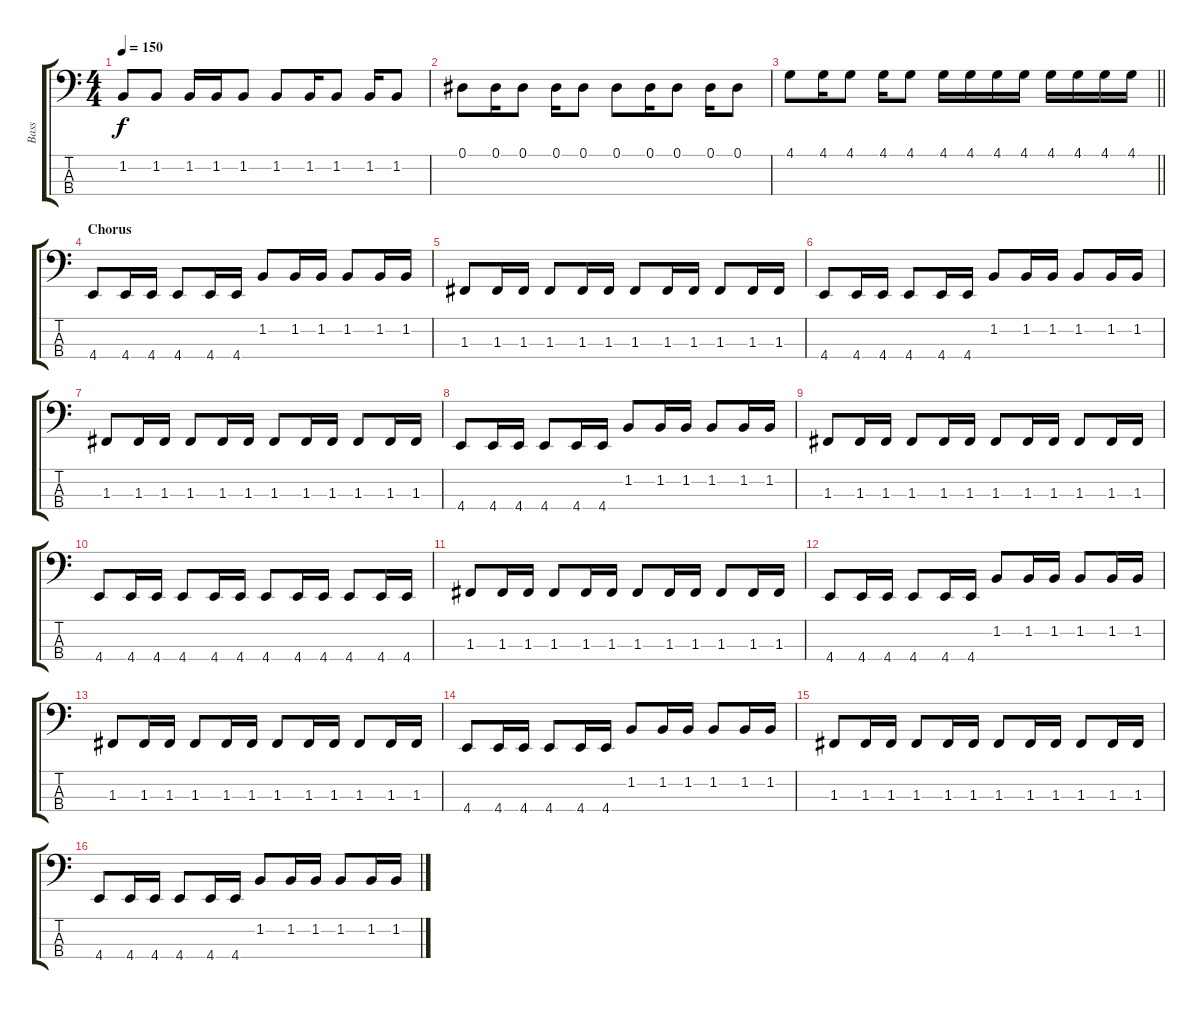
\track ("Bass" "Bass") {instrument electricbasspick}
\staff {score tabs}
\tuning (Eb2 Bb1 F1 C1) {hide}
\ts (4 4)
\tempo 150
\clef f4
\ks c
1.2.8{dy f} 1.2.8 1.2.16 1.2.16 1.2.8 1.2.8 1.2.16 1.2.8 1.2.16 1.2.8 |
0.1.8 0.1.16 0.1.8 0.1.16 0.1.8 0.1.8 0.1.16 0.1.8 0.1.16 0.1.8 |
\barLineRight lightlight
4.1.8 4.1.16 4.1.8 4.1.16 4.1.8 4.1.16 4.1.16 4.1.16 4.1.16 4.1.16 4.1.16 4.1.16 4.1.16 |
\section ("" "Chorus")
4.4.8 4.4.16 4.4.16 4.4.8 4.4.16 4.4.16 1.2.8 1.2.16 1.2.16 1.2.8 1.2.16 1.2.16 |
1.3.8 1.3.16 1.3.16 1.3.8 1.3.16 1.3.16 1.3.8 1.3.16 1.3.16 1.3.8 1.3.16 1.3.16 |
4.4.8 4.4.16 4.4.16 4.4.8 4.4.16 4.4.16 1.2.8 1.2.16 1.2.16 1.2.8 1.2.16 1.2.16 |
1.3.8 1.3.16 1.3.16 1.3.8 1.3.16 1.3.16 1.3.8 1.3.16 1.3.16 1.3.8 1.3.16 1.3.16 |
4.4.8 4.4.16 4.4.16 4.4.8 4.4.16 4.4.16 1.2.8 1.2.16 1.2.16 1.2.8 1.2.16 1.2.16 |
1.3.8 1.3.16 1.3.16 1.3.8 1.3.16 1.3.16 1.3.8 1.3.16 1.3.16 1.3.8 1.3.16 1.3.16 |
4.4.8 4.4.16 4.4.16 4.4.8 4.4.16 4.4.16 4.4.8 4.4.16 4.4.16 4.4.8 4.4.16 4.4.16 |
1.3.8 1.3.16 1.3.16 1.3.8 1.3.16 1.3.16 1.3.8 1.3.16 1.3.16 1.3.8 1.3.16 1.3.16 |
4.4.8 4.4.16 4.4.16 4.4.8 4.4.16 4.4.16 1.2.8 1.2.16 1.2.16 1.2.8 1.2.16 1.2.16 |
1.3.8 1.3.16 1.3.16 1.3.8 1.3.16 1.3.16 1.3.8 1.3.16 1.3.16 1.3.8 1.3.16 1.3.16 |
4.4.8 4.4.16 4.4.16 4.4.8 4.4.16 4.4.16 1.2.8 1.2.16 1.2.16 1.2.8 1.2.16 1.2.16 |
1.3.8 1.3.16 1.3.16 1.3.8 1.3.16 1.3.16 1.3.8 1.3.16 1.3.16 1.3.8 1.3.16 1.3.16 |
4.4.8 4.4.16 4.4.16 4.4.8 4.4.16 4.4.16 1.2.8 1.2.16 1.2.16 1.2.8 1.2.16 1.2.16
